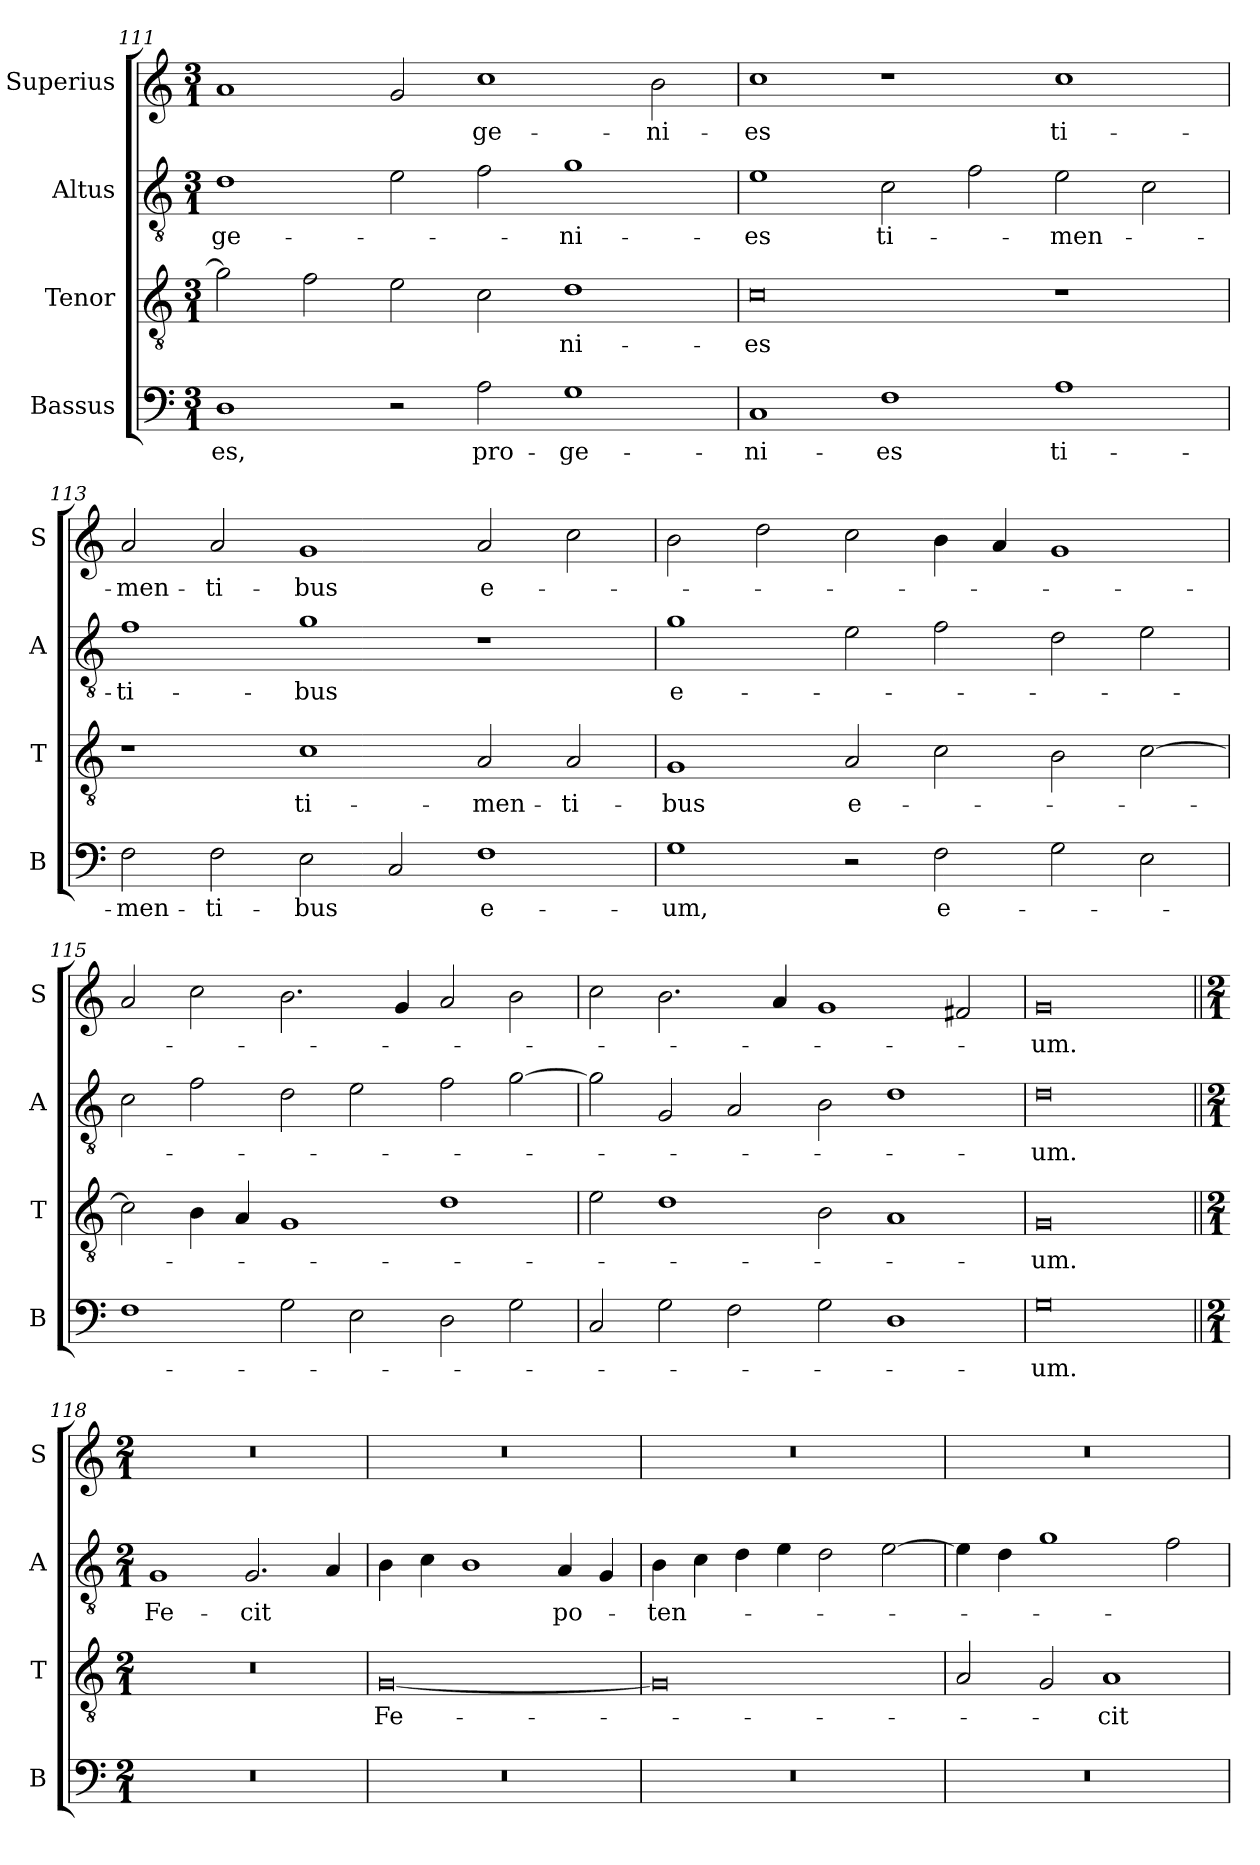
**kern	**text	**kern	**text	**kern	**text	**kern	**text
*part4	*part4	*part3	*part3	*part2	*part2	*part1	*part1
*staff4	*staff4	*staff3	*staff3	*staff2	*staff2	*staff1	*staff1
*I"Bassus	*	*I"Tenor	*	*I"Altus	*	*I"Superius	*
*I'B	*	*I'T	*	*I'A	*	*I'S	*
*clefF4	*	*clefGv2	*	*clefGv2	*	*clefG2	*
*k[]	*	*k[]	*	*k[]	*	*k[]	*
*M3/1	*	*M3/1	*	*M3/1	*	*M3/1	*
=111	=111	=111	=111	=111	=111	=111	=111
1D	-es,	2g]	.	1d	-ge-	1a	.
.	.	2f	.	.	.	.	.
2r	.	2e	.	2e	.	2g	.
2A	pro-	2c	.	2f	.	1cc	-ge-
1G	-ge-	1d	-ni-	1g	-ni-	.	.
.	.	.	.	.	.	2b	-ni-
=112	=112	=112	=112	=112	=112	=112	=112
1C	-ni-	0c	-es	1e	-es	1cc	-es
1F	-es	.	.	2c	ti-	1r	.
.	.	.	.	2f	.	.	.
1A	ti-	1r	.	2e	-men-	1cc	ti-
.	.	.	.	2c	.	.	.
=113	=113	=113	=113	=113	=113	=113	=113
2F	-men-	1r	.	1f	-ti-	2a	-men-
2F	-ti-	.	.	.	.	2a	-ti-
2E	-bus	1c	ti-	1g	-bus	1g	-bus
2C	.	.	.	.	.	.	.
!	!LO:LY:i	!	!	!	!	!	!
1F	e-	2A	-men-	1r	.	2a	e-
.	.	2A	-ti-	.	.	2cc	.
=114	=114	=114	=114	=114	=114	=114	=114
!	!LO:LY:i	!	!	!	!	!	!
1G	-um,	1G	-bus	1g	e-	2b	.
.	.	.	.	.	.	2dd	.
2r	.	2A	e-	2e	.	2cc	.
2F	e-	2c	.	2f	.	4b	.
.	.	.	.	.	.	4a	.
2G	.	2B	.	2d	.	1g	.
2E	.	[2c	.	2e	.	.	.
=115	=115	=115	=115	=115	=115	=115	=115
1F	.	2c]	.	2c	.	2a	.
.	.	4B	.	2f	.	2cc	.
.	.	4A	.	.	.	.	.
2G	.	1G	.	2d	.	2.b	.
2E	.	.	.	2e	.	.	.
.	.	.	.	.	.	4g	.
2D	.	1d	.	2f	.	2a	.
2G	.	.	.	[2g	.	2b	.
=116	=116	=116	=116	=116	=116	=116	=116
2C	.	2e	.	2g]	.	2cc	.
2G	.	1d	.	2G	.	2.b	.
2F	.	.	.	2A	.	.	.
.	.	.	.	.	.	4a	.
2G	.	2B	.	2B	.	1g	.
1D	.	1A	.	1d	.	.	.
.	.	.	.	.	.	2f#X	.
=117	=117	=117	=117	=117	=117	=117	=117
0G	-um.	0G	-um.	0d	-um.	0g	-um.
=118||	=118||	=118||	=118||	=118||	=118||	=118||	=118||
*M2/1	*	*M2/1	*	*M2/1	*	*M2/1	*
0r	.	0r	.	1G	Fe-	0r	.
.	.	.	.	2.G	-cit	.	.
.	.	.	.	4A	.	.	.
=119	=119	=119	=119	=119	=119	=119	=119
0r	.	[0G	Fe-	4B	.	0r	.
.	.	.	.	4c	.	.	.
.	.	.	.	1B	.	.	.
.	.	.	.	4A	po-	.	.
.	.	.	.	4G	.	.	.
=120	=120	=120	=120	=120	=120	=120	=120
0r	.	0G]	.	4B	-ten-	0r	.
.	.	.	.	4c	.	.	.
.	.	.	.	4d	.	.	.
.	.	.	.	4e	.	.	.
.	.	.	.	2d	.	.	.
.	.	.	.	[2e	.	.	.
=121	=121	=121	=121	=121	=121	=121	=121
0r	.	2A	.	4e]	.	0r	.
.	.	.	.	4d	.	.	.
.	.	2G	.	1g	.	.	.
.	.	1A	-cit	.	.	.	.
.	.	.	.	2f	.	.	.
=	=	=	=	=	=	=	=
*-	*-	*-	*-	*-	*-	*-	*-
